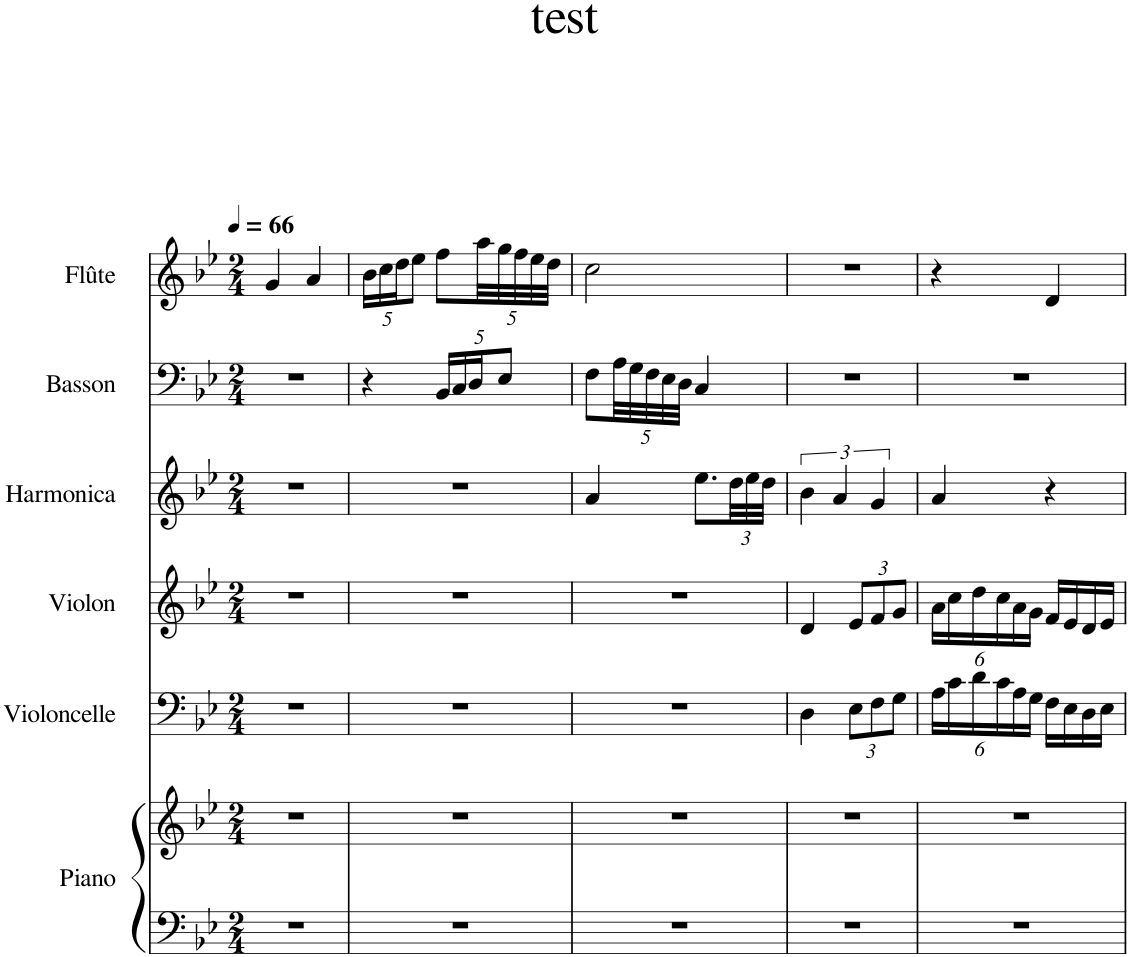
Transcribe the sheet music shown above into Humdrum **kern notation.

**kern	**kern	**kern	**kern	**kern	**kern	**kern
*part6	*part6	*part5	*part4	*part3	*part2	*part1
*staff7	*staff6	*staff5	*staff4	*staff3	*staff2	*staff1
*I"Piano	*	*I"Violoncelle	*I"Violon	*I"Harmonica	*I"Basson	*I"Flûte
*I'Pno.	*	*I'Vlc.	*I'Vln.	*I'Harm.	*I'Bsn.	*I'Fl.
*clefF4	*clefG2	*clefF4	*clefG2	*clefG2	*clefF4	*clefG2
*k[b-e-]	*k[b-e-]	*k[b-e-]	*k[b-e-]	*k[b-e-]	*k[b-e-]	*k[b-e-]
*M2/4	*M2/4	*M2/4	*M2/4	*M2/4	*M2/4	*M2/4
*MM66	*MM66	*MM66	*MM66	*MM66	*MM66	*MM66
=1	=1	=1	=1	=1	=1	=1
2r	2r	2r	2r	2r	2r	4g/
.	.	.	.	.	.	4a/
=2	=2	=2	=2	=2	=2	=2
*	*	*	*	*	*	*Xbrackettup
2r	2r	2r	2r	2r	4r	20b-\LL
.	.	.	.	.	.	20cc\
.	.	.	.	.	.	20dd\J
.	.	.	.	.	.	10ee-\J
*	*	*	*	*	*Xbrackettup	*
.	.	.	.	.	20BB-/LL	8ff\L
.	.	.	.	.	20C/	.
.	.	.	.	.	20D/J	.
.	.	.	.	.	.	40aa\LL
.	.	.	.	.	10E-/J	40gg\
.	.	.	.	.	.	40ff\
.	.	.	.	.	.	40ee-\
.	.	.	.	.	.	40dd\JJJ
=3	=3	=3	=3	=3	=3	=3
2r	2r	2r	2r	4a/	8F\L	2cc\
.	.	.	.	.	40A\LL	.
.	.	.	.	.	40G\	.
.	.	.	.	.	40F\	.
.	.	.	.	.	40E-\	.
.	.	.	.	.	40D\JJJ	.
.	.	.	.	8.ee-\L	4C/	.
*	*	*	*	*Xbrackettup	*	*
.	.	.	.	48dd\LL	.	.
.	.	.	.	48ee-\	.	.
.	.	.	.	48dd\JJJ	.	.
=4	=4	=4	=4	=4	=4	=4
*	*	*	*	*brackettup	*	*
2r	2r	4D\	4d/	6b-\	2r	2r
.	.	.	.	6a/	.	.
*	*	*Xbrackettup	*Xbrackettup	*	*	*
.	.	12E-\L	12e-/L	.	.	.
.	.	12F\	12f/	6g/	.	.
.	.	12G\J	12g/J	.	.	.
=5	=5	=5	=5	=5	=5	=5
2r	2r	24A\LL	24a\LL	4a/	2r	4r
.	.	24c\	24cc\	.	.	.
.	.	24d\	24dd\	.	.	.
.	.	24c\	24cc\	.	.	.
.	.	24A\	24a\	.	.	.
.	.	24G\JJ	24g\JJ	.	.	.
.	.	16F\LL	16f/LL	4r	.	4d/
.	.	16E-\	16e-/	.	.	.
.	.	16D\	16d/	.	.	.
.	.	16E-\JJ	16e-/JJ	.	.	.
=	=	=	=	=	=	=
*-	*-	*-	*-	*-	*-	*-
